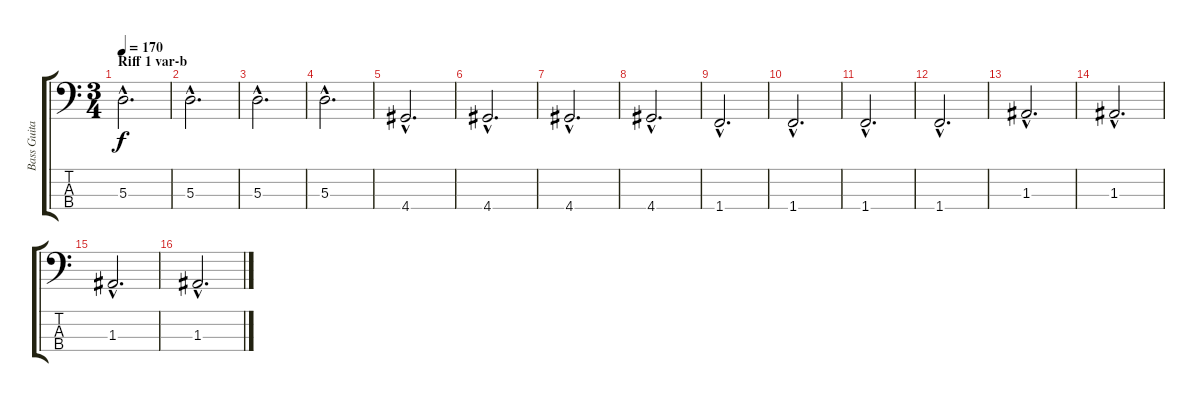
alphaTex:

\track ("Bass Guitar" "Bass Guita") {instrument electricbasspick}
\staff {score tabs}
\tuning (G2 D2 A1 E1) {hide}
\ts (3 4)
\section ("" "Riff 1 var-b")
\tempo 170
\clef f4
\ks c
5.3{hac}.2{d dy f} |
5.3{hac}.2{d} |
5.3{hac}.2{d} |
5.3{hac}.2{d} |
4.4{hac}.2{d} |
4.4{hac}.2{d} |
4.4{hac}.2{d} |
4.4{hac}.2{d} |
1.4{hac}.2{d} |
1.4{hac}.2{d} |
1.4{hac}.2{d} |
1.4{hac}.2{d} |
1.3{hac}.2{d} |
1.3{hac}.2{d} |
1.3{hac}.2{d} |
1.3{hac}.2{d}
